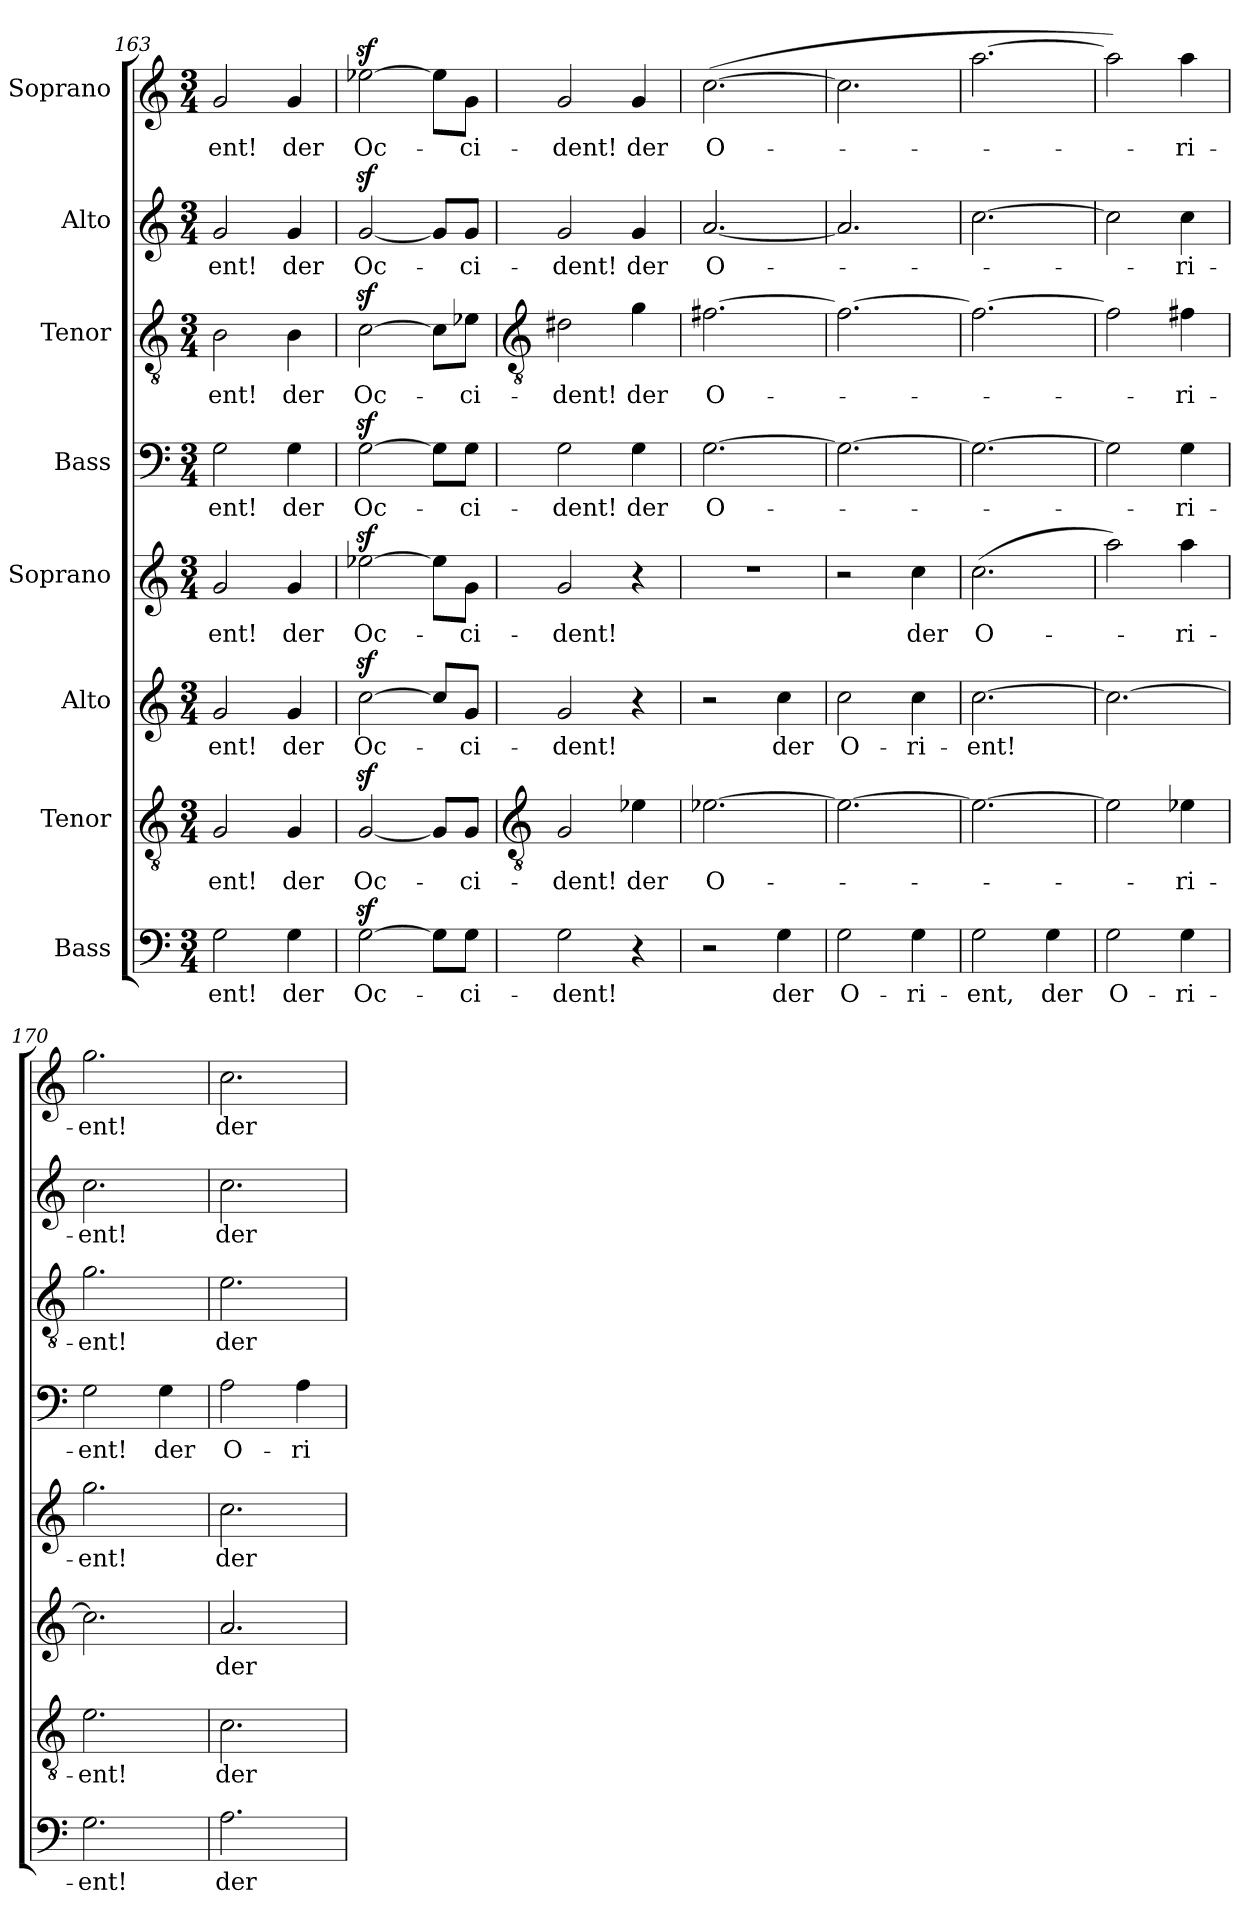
**kern	**text	**kern	**text	**kern	**text	**kern	**text	**kern	**text	**kern	**text	**kern	**text	**kern	**text
*part8	*part8	*part7	*part7	*part6	*part6	*part5	*part5	*part4	*part4	*part3	*part3	*part2	*part2	*part1	*part1
*staff8	*staff8	*staff7	*staff7	*staff6	*staff6	*staff5	*staff5	*staff4	*staff4	*staff3	*staff3	*staff2	*staff2	*staff1	*staff1
*I"Bass	*	*I"Tenor	*	*I"Alto	*	*I"Soprano	*	*I"Bass	*	*I"Tenor	*	*I"Alto	*	*I"Soprano	*
*clefF4	*	*clefGv2	*	*clefG2	*	*clefG2	*	*clefF4	*	*clefGv2	*	*clefG2	*	*clefG2	*
*k[]	*	*k[]	*	*k[]	*	*k[]	*	*k[]	*	*k[]	*	*k[]	*	*k[]	*
*C:	*	*C:	*	*C:	*	*C:	*	*C:	*	*C:	*	*C:	*	*C:	*
*M3/4	*	*M3/4	*	*M3/4	*	*M3/4	*	*M3/4	*	*M3/4	*	*M3/4	*	*M3/4	*
=163	=163	=163	=163	=163	=163	=163	=163	=163	=163	=163	=163	=163	=163	=163	=163
!	!LO:LY:b	!	!LO:LY:b	!	!LO:LY:b	!	!LO:LY:b	!	!LO:LY:b	!	!LO:LY:b	!	!LO:LY:b	!	!LO:LY:b
2G	-ent!	2G	-ent!	2g	-ent!	2g	-ent!	2G	-ent!	2B	-ent!	2g	-ent!	2g	-ent!
!	!LO:LY:b	!	!LO:LY:b	!	!LO:LY:b	!	!LO:LY:b	!	!LO:LY:b	!	!LO:LY:b	!	!LO:LY:b	!	!LO:LY:b
4G	der	4G	der	4g	der	4g	der	4G	der	4B	der	4g	der	4g	der
=164	=164	=164	=164	=164	=164	=164	=164	=164	=164	=164	=164	=164	=164	=164	=164
!	!LO:LY:b	!	!LO:LY:b	!	!LO:LY:b	!	!LO:LY:b	!	!LO:LY:b	!	!LO:LY:b	!	!LO:LY:b	!	!LO:LY:b
[2Gz<	Oc-	[2Gz<	Oc-	[2ccz<	Oc-	[2ee-Xz<	Oc-	[2Gz<	Oc-	[2cz<	Oc-	[2gz<	Oc-	[2ee-Xz<	Oc-
8G\L]	.	8G/L]	.	8cc/L]	.	8ee-\L]	.	8G\L]	.	8c\L]	.	8g/L]	.	8ee-\L]	.
!	!LO:LY:b	!	!LO:LY:b	!	!LO:LY:b	!	!LO:LY:b	!	!LO:LY:b	!	!LO:LY:b	!	!LO:LY:b	!	!LO:LY:b
8G\J	ci-	8G/J	ci-	8g/J	ci-	8g\J	ci-	8G\J	ci-	8e-X\J	ci-	8g/J	ci-	8g\J	ci-
!!LO:LB:g=z
=165	=165	=165	=165	=165	=165	=165	=165	=165	=165	=165	=165	=165	=165	=165	=165
*	*	*clefGv2	*	*	*	*	*	*	*	*clefGv2	*	*	*	*	*
!	!LO:LY:b	!	!LO:LY:b	!	!LO:LY:b	!	!LO:LY:b	!	!LO:LY:b	!	!LO:LY:b	!	!LO:LY:b	!	!LO:LY:b
2G	-dent!	2G	-dent!	2g	-dent!	2g	-dent!	2G	-dent!	2d#X	-dent!	2g	-dent!	2g	-dent!
!	!	!	!LO:LY:b	!	!	!	!	!	!LO:LY:b	!	!LO:LY:b	!	!LO:LY:b	!	!LO:LY:b
4r	.	4e-X	der	4r	.	4r	.	4G	der	4g	der	4g	der	4g	der
=166	=166	=166	=166	=166	=166	=166	=166	=166	=166	=166	=166	=166	=166	=166	=166
!	!	!	!LO:LY:b	!	!	!LO:N:vis=1	!	!	!LO:LY:b	!	!LO:LY:b	!	!LO:LY:b	!	!LO:LY:b
2r	.	[2.e-X	O-	2r	.	2.r	.	[2.G	O-	[2.f#X	O-	[2.a	O-	(>[2.cc	O-
!	!LO:LY:b	!	!	!	!LO:LY:b	!	!	!	!	!	!	!	!	!	!
4G	der	.	.	4cc	der	.	.	.	.	.	.	.	.	.	.
=167	=167	=167	=167	=167	=167	=167	=167	=167	=167	=167	=167	=167	=167	=167	=167
!	!LO:LY:b	!	!	!	!LO:LY:b	!	!	!	!	!	!	!	!	!	!
2G	O-	2.e-_	.	2cc	O-	2r	.	2.G_	.	2.f#_	.	2.a]	.	2.cc]	.
!	!LO:LY:b	!	!	!	!LO:LY:b	!	!LO:LY:b	!	!	!	!	!	!	!	!
4G	-ri-	.	.	4cc	-ri-	4cc	der	.	.	.	.	.	.	.	.
=168	=168	=168	=168	=168	=168	=168	=168	=168	=168	=168	=168	=168	=168	=168	=168
!	!LO:LY:b	!	!	!	!LO:LY:b	!	!LO:LY:b	!	!	!	!	!	!	!	!
2G	-ent,	2.e-_	.	[2.cc	-ent!	(>2.cc	O-	2.G_	.	2.f#_	.	[2.cc	.	[2.aa	.
!	!LO:LY:b	!	!	!	!	!	!	!	!	!	!	!	!	!	!
4G	der	.	.	.	.	.	.	.	.	.	.	.	.	.	.
=169	=169	=169	=169	=169	=169	=169	=169	=169	=169	=169	=169	=169	=169	=169	=169
!	!LO:LY:b	!	!	!	!	!	!	!	!	!	!	!	!	!	!
2G	O-	2e-]	.	2.cc_	.	2aa)	.	2G]	.	2f#]	.	2cc]	.	2aa])	.
!	!LO:LY:b	!	!LO:LY:b	!	!	!	!LO:LY:b	!	!LO:LY:b	!	!LO:LY:b	!	!LO:LY:b	!	!LO:LY:b
4G	-ri-	4e-	ri-	.	.	4aa	ri-	4G	ri-	4f#	ri-	4cc	ri-	4aa	ri-
=170	=170	=170	=170	=170	=170	=170	=170	=170	=170	=170	=170	=170	=170	=170	=170
!	!LO:LY:b	!	!LO:LY:b	!	!	!	!LO:LY:b	!	!LO:LY:b	!	!LO:LY:b	!	!LO:LY:b	!	!LO:LY:b
2.G	-ent!	2.e	-ent!	2.cc]	.	2.gg	-ent!	2G	-ent!	2.g	-ent!	2.cc	-ent!	2.gg	-ent!
!	!	!	!	!	!	!	!	!	!LO:LY:b	!	!	!	!	!	!
.	.	.	.	.	.	.	.	4G	der	.	.	.	.	.	.
=171	=171	=171	=171	=171	=171	=171	=171	=171	=171	=171	=171	=171	=171	=171	=171
!	!LO:LY:b	!	!LO:LY:b	!	!LO:LY:b	!	!LO:LY:b	!	!LO:LY:b	!	!LO:LY:b	!	!LO:LY:b	!	!LO:LY:b
2.A	der	2.c	der	2.a	der	2.cc	der	2A	O-	2.e	der	2.cc	der	2.cc	der
!	!	!	!	!	!	!	!	!	!LO:LY:b	!	!	!	!	!	!
.	.	.	.	.	.	.	.	4A	-ri-	.	.	.	.	.	.
=	=	=	=	=	=	=	=	=	=	=	=	=	=	=	=
*-	*-	*-	*-	*-	*-	*-	*-	*-	*-	*-	*-	*-	*-	*-	*-
